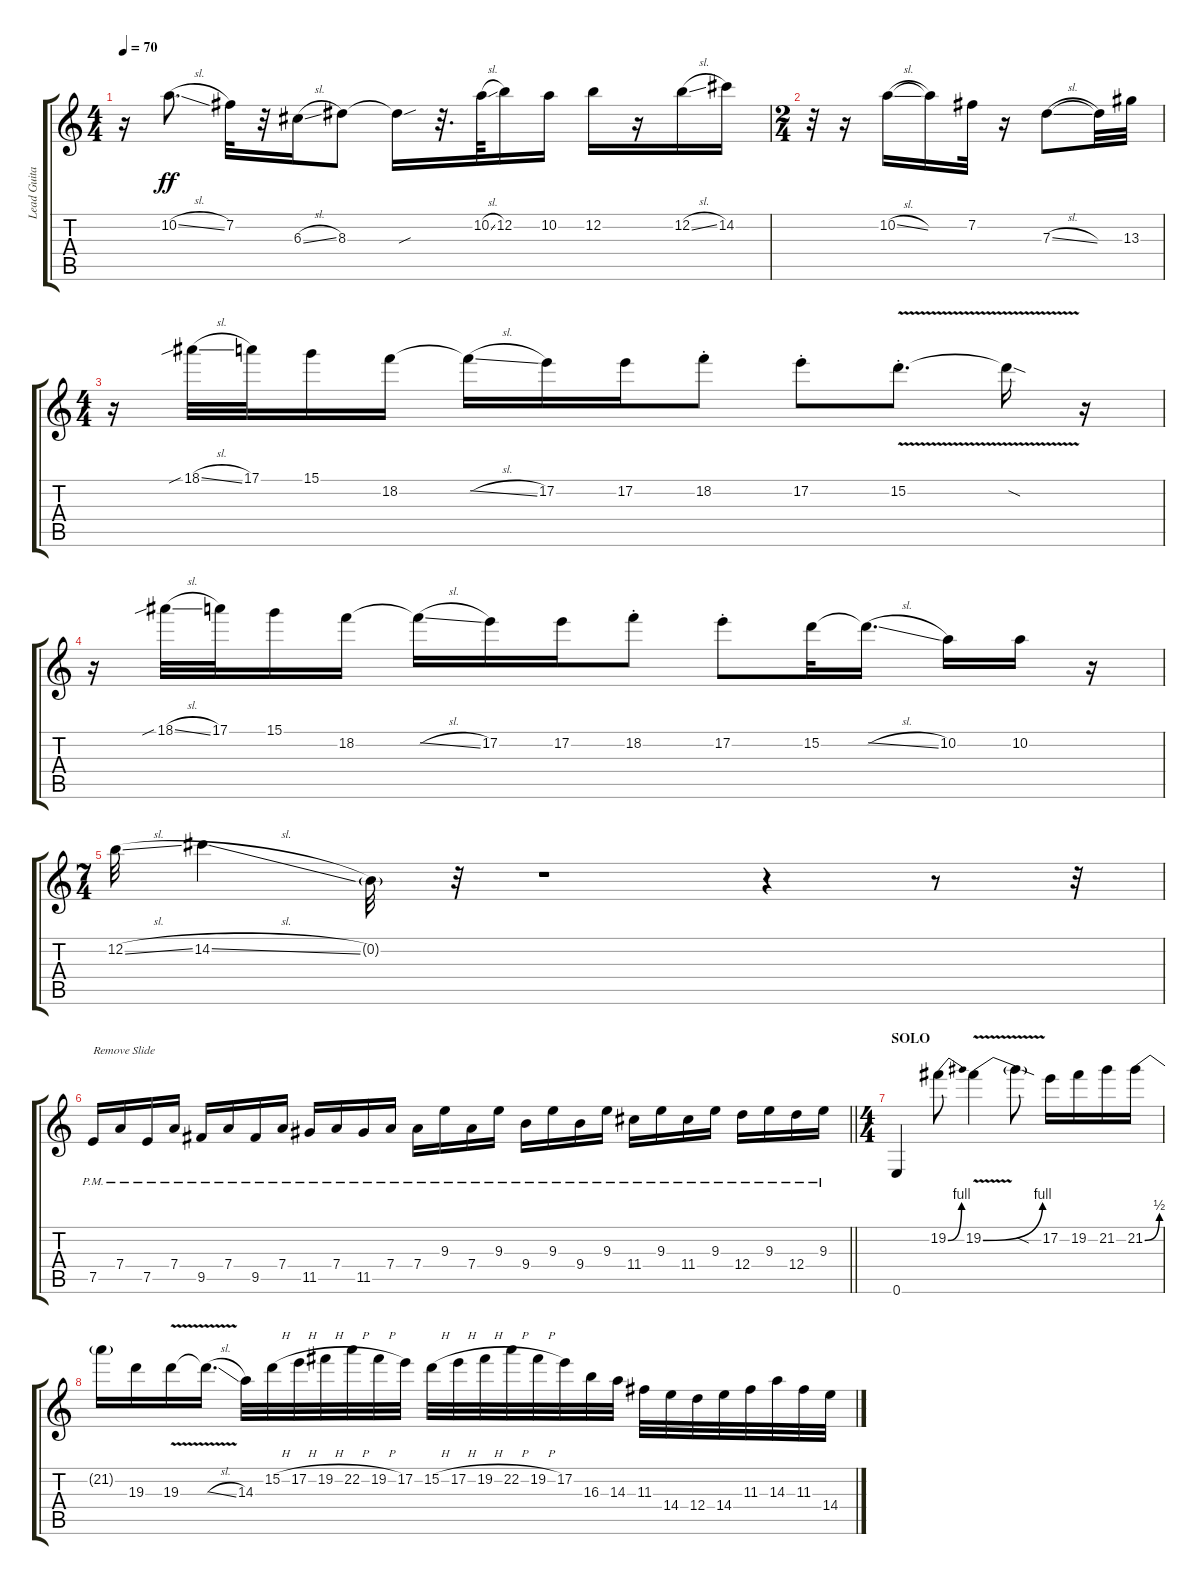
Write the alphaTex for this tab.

\track ("Lead Guitar" "Lead Guita") {instrument overdrivenguitar}
\staff {score tabs}
\tuning (E4 B3 G3 D3 A2 E2) {hide}
\ts (4 4)
\tempo 70
\clef g2
\ks c
r.16{dy ff} 10.2{sl}.8{d} 7.2.32 r.32 6.3{sl}.16 8.3.8 8.3{sou t}.16 r.32{d} 10.2{sl}.64 12.2.16 10.2.16 12.2.16 r.16 12.2{sl}.16 14.2.16 |
\ts (2 4)
r.32 r.16 10.2{sl}.16 10.2{t}.16 7.2.32 r.16 7.3{sl}.8 7.3{t}.32 13.3.32 |
\ts (4 4)
r.16 18.1{sib sl}.32 17.1.32 15.1.16 18.2.16 18.2{sl t}.16 17.2.16 17.2.16 18.2{st}.8 17.2{st}.8 15.2{v st}.8{d} 15.2{sod t}.16 r.16 |
r.16 18.1{sib sl}.32 17.1.32 15.1.16 18.2.16 18.2{sl t}.16 17.2.16 17.2.16 18.2{st}.8 17.2{st}.8 15.2.32 15.2{sl t}.16{d} 10.2.16 10.2.16 r.16 |
\ts (7 4)
12.2{sl}.32 14.2{sl}.4 0.2{g}.32 r.32 r.1 r.4 r.8 r.32 |
\barLineRight lightlight
7.5{pm}.16{txt "Remove Slide"} 7.4{pm}.16 7.5{pm}.16 7.4{pm}.16 9.5{pm}.16 7.4{pm}.16 9.5{pm}.16 7.4{pm}.16 11.5{pm}.16 7.4{pm}.16 11.5{pm}.16 7.4{pm}.16 7.4{pm}.16 9.3{pm}.16 7.4{pm}.16 9.3{pm}.16 9.4{pm}.16 9.3{pm}.16 9.4{pm}.16 9.3{pm}.16 11.4{pm}.16 9.3{pm}.16 11.4{pm}.16 9.3{pm}.16 12.4{pm}.16 9.3{pm}.16 12.4{pm}.16 9.3{pm}.16 |
\ts (4 4)
\section ("" "SOLO")
0.6.4 19.2{be (bend 0 0 60 4)}.8 19.2{be (bend 0 0 60 4) v}.4 19.2{sod t}.8 17.2.16 19.2.16 21.2.16 21.2{be (bend 0 0 60 2)}.16 |
21.2{t}.16 19.3.16 19.3{v}.16 19.3{sl t}.16{d} 14.3.32 15.2{h}.32 17.2{h}.32 19.2{h}.32 22.2{h}.32 19.2{h}.32 17.2.32 15.2{h}.32 17.2{h}.32 19.2{h}.32 22.2{h}.32 19.2{h}.32 17.2.32 16.3.32 14.3.32 11.3.32 14.4.32 12.4.32 14.4.32 11.3.32 14.3.32 11.3.32 14.4.32
